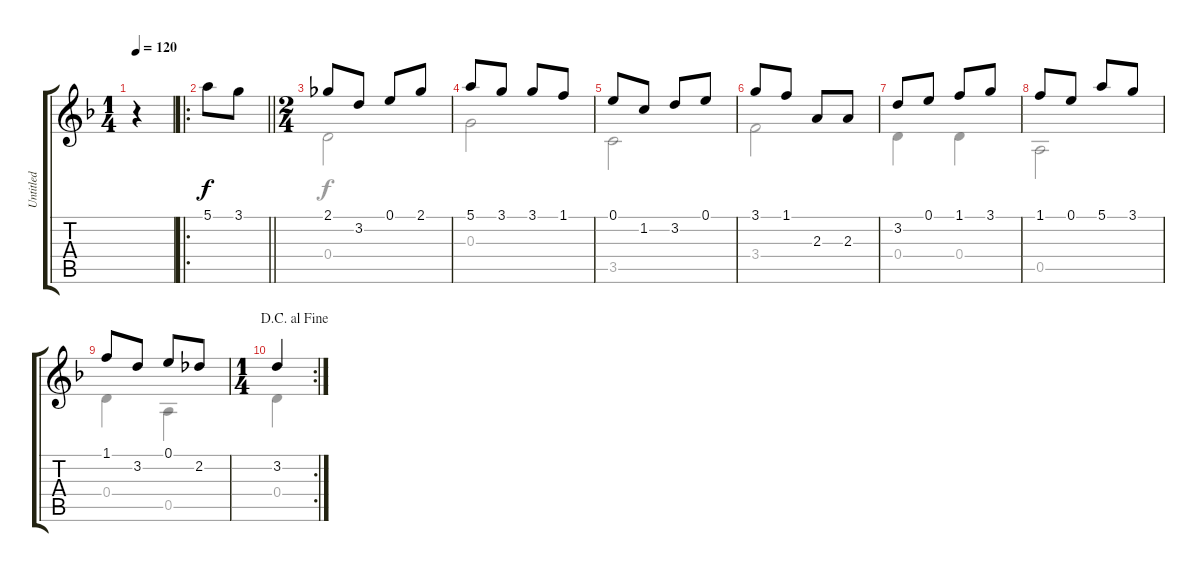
\track ("Untitled" "Untitled") {instrument acousticguitarnylon}
\staff {score tabs}
\tuning (E4 B3 G3 D3 A2 E2) {hide}
\voice
\ts (1 4)
\tempo 120
\clef g2
\ks f
r.4{dy f} |
\ro
\barLineRight lightlight
5.1.8 3.1.8 |
\ts (2 4)
2.1.8 3.2.8 0.1.8 2.1.8 |
5.1.8 3.1.8 3.1.8 1.1.8 |
0.1.8 1.2.8 3.2.8 0.1.8 |
3.1.8 1.1.8 2.3.8 2.3.8 |
3.2.8 0.1.8 1.1.8 3.1.8 |
1.1.8 0.1.8 5.1.8 3.1.8 |
1.1.8 3.2.8 0.1.8 2.2.8 |
\rc 2
\ts (1 4)
\jump dacapoalfine
3.2.4
\voice
\clef g2
\ottava regular
\simile none
\ks f
|
\barLineRight lightlight
|
0.4.2 |
0.3.2 |
3.5.2 |
3.4.2 |
0.4.4 0.4.4 |
0.5.2 |
0.4.4 0.5.4 |
0.4.4
